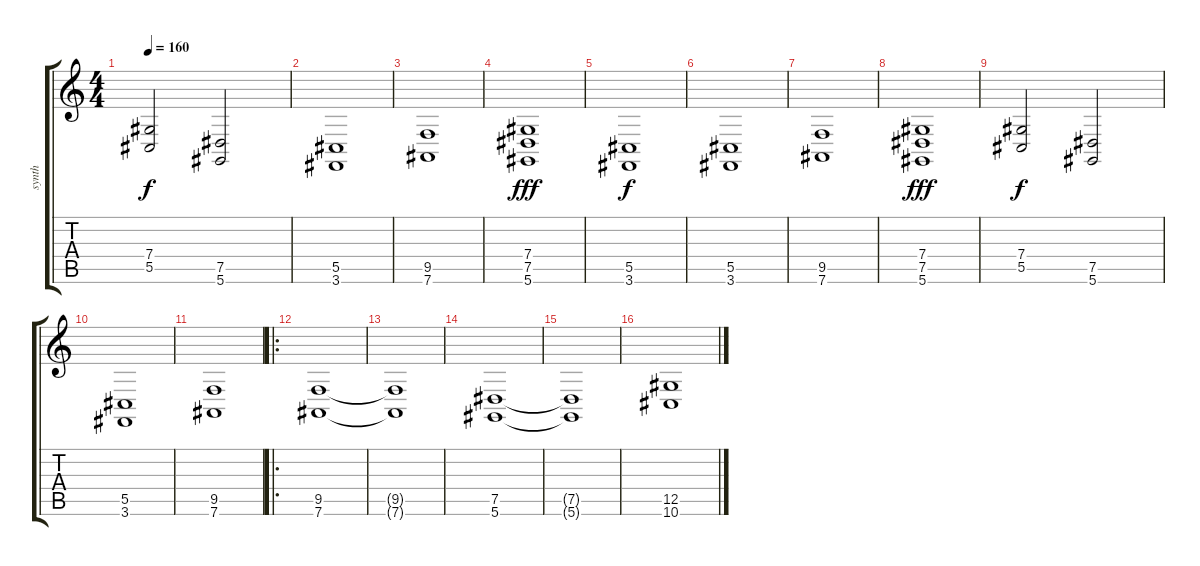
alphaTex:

\track ("synth" "synth") {instrument choiraahs}
\staff {score tabs}
\tuning (Eb4 Bb3 Gb3 Db3 Ab2 Eb2) {hide}
\ts (4 4)
\tempo 160
\clef g2
\ks c
(7.4 5.5).2{dy f} (7.5 5.6).2 |
(5.5 3.6).1 |
(9.5 7.6).1 |
(7.4 7.5 5.6).1{dy fff} |
(5.5 3.6).1{dy f} |
(5.5 3.6).1 |
(9.5 7.6).1 |
(7.4 7.5 5.6).1{dy fff} |
(7.4 5.5).2{dy f} (7.5 5.6).2 |
(5.5 3.6).1 |
(9.5 7.6).1 |
\ro
(9.5 7.6).1 |
(9.5{t} 7.6{t}).1 |
(7.5 5.6).1 |
(7.5{t} 5.6{t}).1 |
(12.5 10.6).1
